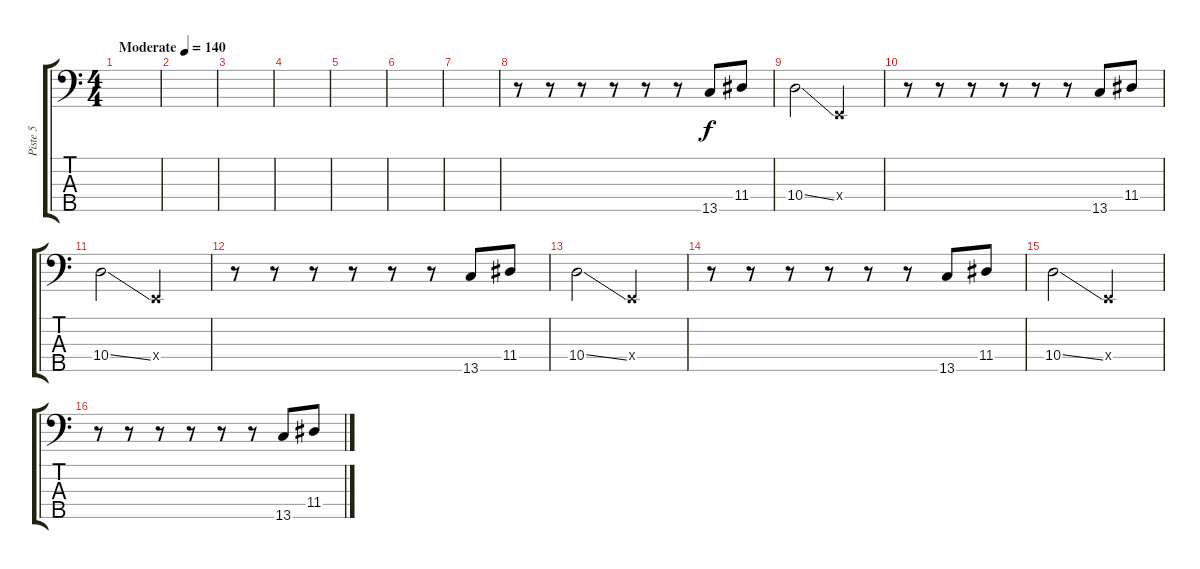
\track ("Piste 5" "Piste 5") {instrument electricbasspick}
\staff {score tabs}
\tuning (G2 D2 A1 E1 B0) {hide}
\ts (4 4)
\tempo (140 "Moderate")
\clef f4
\ks c
|
|
|
|
|
|
|
r.8 r.8 r.8 r.8 r.8 r.8 13.5.8 11.4.8 |
10.4{ss}.2 0.4{x}.2 |
r.8 r.8 r.8 r.8 r.8 r.8 13.5.8 11.4.8 |
10.4{ss}.2 0.4{x}.2 |
r.8 r.8 r.8 r.8 r.8 r.8 13.5.8 11.4.8 |
10.4{ss}.2 0.4{x}.2 |
r.8 r.8 r.8 r.8 r.8 r.8 13.5.8 11.4.8 |
10.4{ss}.2 0.4{x}.2 |
r.8 r.8 r.8 r.8 r.8 r.8 13.5.8 11.4.8
